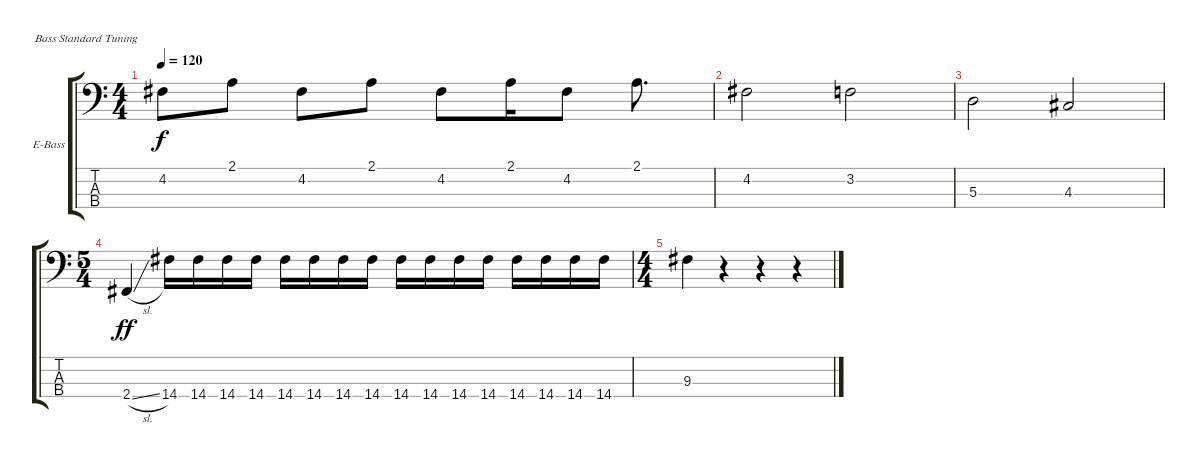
\defaultSystemsLayout 4
\bracketExtendMode groupsimilarinstruments
\firstSystemTrackNameOrientation horizontal
\otherSystemsTrackNameOrientation horizontal
\track ("Electric Bass" "E-Bass") {instrument electricbassfinger}
\staff {score tabs}
\tuning (G2 D2 A1 E1)
\ts (4 4)
\tempo 120
\clef f4
\ks c
4.2.8{dy f} 2.1.8 4.2.8 2.1.8 4.2.8 2.1.16 4.2.8 2.1.8{d} |
4.2.2 3.2.2 |
5.3.2 4.3.2 |
\ts (5 4)
2.4{sl}.4{dy ff} 14.4.16 14.4.16 14.4.16 14.4.16 14.4.16 14.4.16 14.4.16 14.4.16 14.4.16 14.4.16 14.4.16 14.4.16 14.4.16 14.4.16 14.4.16 14.4.16 |
\ts (4 4)
9.3.4 r.4 r.4 r.4
